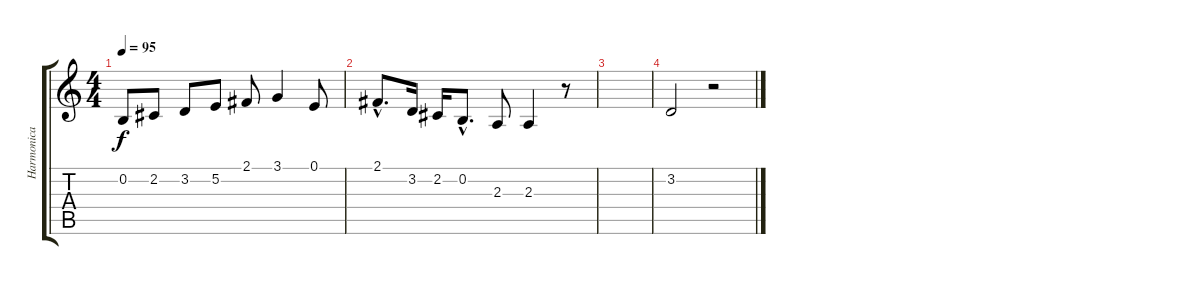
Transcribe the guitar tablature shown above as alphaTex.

\track ("Harmonica" "Harmonica") {instrument harmonica}
\staff {score tabs}
\tuning (E4 B3 G3 D3 A2 E2) {hide}
\ts (4 4)
\tempo 95
\clef g2
\ks c
0.2.8{dy f} 2.2.8 3.2.8 5.2.8 2.1.8 3.1.4 0.1.8 |
2.1{hac}.8{d} 3.2.16 2.2.16 0.2{hac}.8{d} 2.3.8 2.3.4 r.8 |
|
3.2.2 r.2
